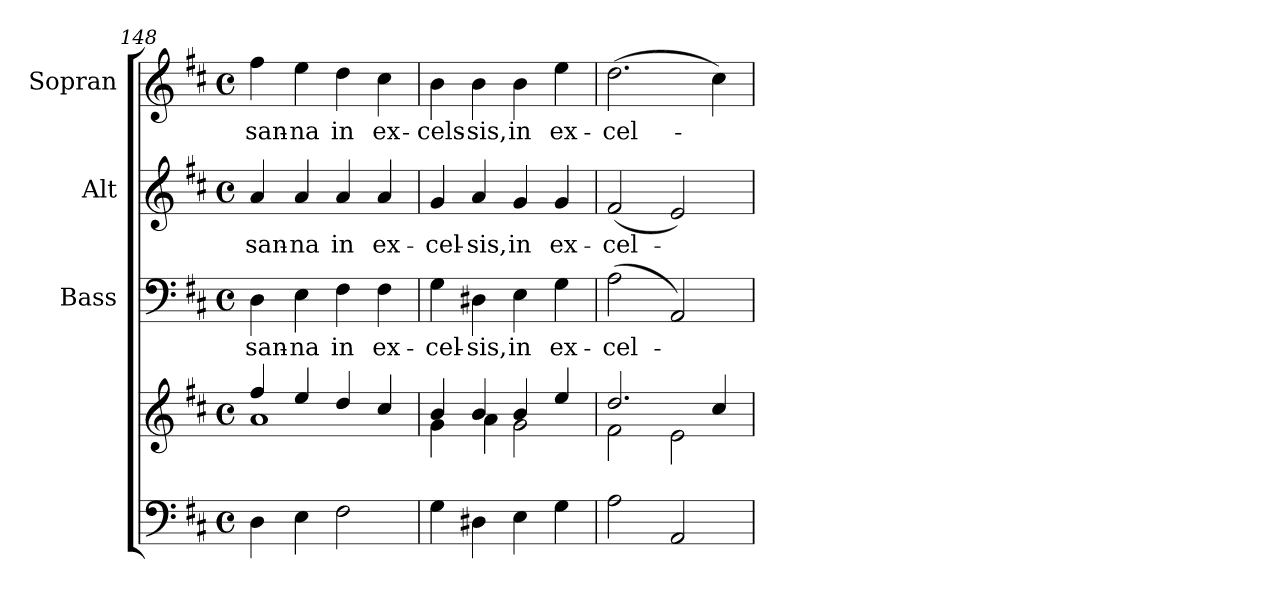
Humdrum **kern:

**kern	**kern	**kern	**text	**kern	**text	**kern	**text
*part4	*part4	*part3	*part3	*part2	*part2	*part1	*part1
*staff5	*staff4	*staff3	*staff3	*staff2	*staff2	*staff1	*staff1
*	*	*I"Bass	*	*I"Alt	*	*I"Sopran	*
*	*	*I'B.	*	*I'A.	*	*I'S.	*
*clefF4	*clefG2	*clefF4	*	*clefG2	*	*clefG2	*
*k[f#c#]	*k[f#c#]	*k[f#c#]	*	*k[f#c#]	*	*k[f#c#]	*
*D:	*D:	*D:	*	*D:	*	*D:	*
*M4/4	*M4/4	*M4/4	*	*M4/4	*	*M4/4	*
*met(c)	*met(c)	*met(c)	*	*met(c)	*	*met(c)	*
=148	=148	=148	=148	=148	=148	=148	=148
*	*^	*	*	*	*	*	*
!	!	!	!	!LO:LY:b	!	!LO:LY:b	!	!LO:LY:b
4D\	4ff#/	1a	4D\	-san-	4a/	-san-	4ff#\	-san-
!	!	!	!	!LO:LY:b	!	!LO:LY:b	!	!LO:LY:b
4E\	4ee/	.	4E\	-na	4a/	-na	4ee\	-na
!	!	!	!	!LO:LY:b	!	!LO:LY:b	!	!LO:LY:b
2F#\	4dd/	.	4F#\	in	4a/	in	4dd\	in
!	!	!	!	!LO:LY:b	!	!LO:LY:b	!	!LO:LY:b
.	4cc#/	.	4F#\	ex-	4a/	ex-	4cc#\	ex-
=149	=149	=149	=149	=149	=149	=149	=149	=149
!	!	!	!	!LO:LY:b	!	!LO:LY:b	!	!LO:LY:b
4G\	4b/	4g\	4G\	-cel-	4g/	-cel-	4b\	-cels-
!	!	!	!	!LO:LY:b	!	!LO:LY:b	!	!LO:LY:b
4D#X\	4b/	4a\	4D#X\	-sis,	4a/	-sis,	4b\	-sis,
!	!	!	!	!LO:LY:b	!	!LO:LY:b	!	!LO:LY:b
4E\	4b/	2g\	4E\	in	4g/	in	4b\	in
!	!	!	!	!LO:LY:b	!	!LO:LY:b	!	!LO:LY:b
4G\	4ee/	.	4G\	ex-	4g/	ex-	4ee\	ex-
=150	=150	=150	=150	=150	=150	=150	=150	=150
!	!	!	!	!LO:LY:b	!	!LO:LY:b	!	!LO:LY:b
2A\	2.dd/	2f#\	(>2A\	-cel-	(<2f#/	-cel-	(>2.dd\	-cel-
2AA/	.	2e\	2AA/)	.	2e/)	.	.	.
.	4cc#/	.	.	.	.	.	4cc#\)	.
*	*v	*v	*	*	*	*	*	*
=	=	=	=	=	=	=	=
*-	*-	*-	*-	*-	*-	*-	*-
